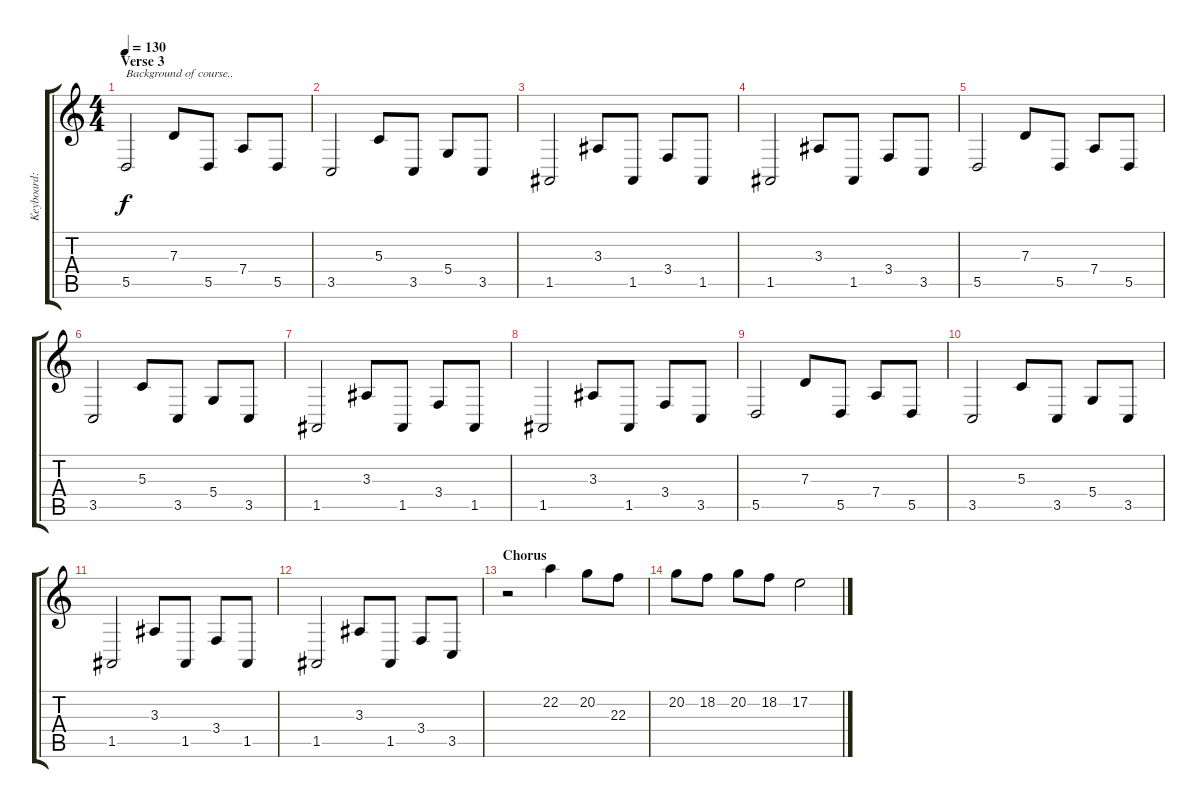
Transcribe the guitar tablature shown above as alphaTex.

\track ("Keyboard: Lead" "Keyboard: ") {instrument pad1newage}
\staff {score tabs}
\tuning (E4 B3 G3 D3 A2 E2) {hide}
\ts (4 4)
\section ("" "Verse 3")
\tempo 130
\clef g2
\ks c
5.5.2{txt "Background of course.." dy f} 7.3.8 5.5.8 7.4.8 5.5.8 |
3.5.2 5.3.8 3.5.8 5.4.8 3.5.8 |
1.5.2 3.3.8 1.5.8 3.4.8 1.5.8 |
1.5.2 3.3.8 1.5.8 3.4.8 3.5.8 |
5.5.2 7.3.8 5.5.8 7.4.8 5.5.8 |
3.5.2 5.3.8 3.5.8 5.4.8 3.5.8 |
1.5.2 3.3.8 1.5.8 3.4.8 1.5.8 |
1.5.2 3.3.8 1.5.8 3.4.8 3.5.8 |
5.5.2 7.3.8 5.5.8 7.4.8 5.5.8 |
3.5.2 5.3.8 3.5.8 5.4.8 3.5.8 |
1.5.2 3.3.8 1.5.8 3.4.8 1.5.8 |
1.5.2 3.3.8 1.5.8 3.4.8 3.5.8 |
\section ("" "Chorus")
r.2 22.2.4 20.2.8 22.3.8 |
20.2.8 18.2.8 20.2.8 18.2.8 17.2.2
